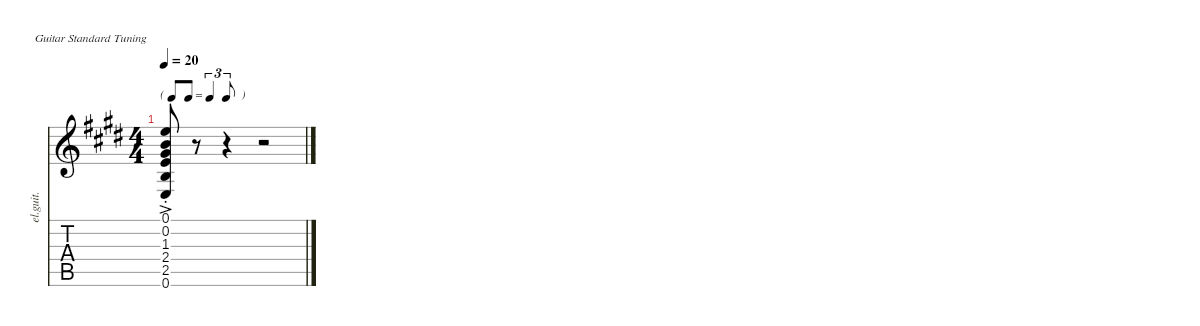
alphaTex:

\defaultSystemsLayout 4
\hideDynamics
\bracketExtendMode nobrackets
\otherSystemsTrackNameOrientation horizontal
\track ("Guitar II" "el.guit.") {instrument electricguitarclean}
\staff {score tabs}
\tuning (E4 B3 G3 D3 A2 E2)
\ts (4 4)
\tf triplet8th
\tempo 20
\clef g2
\ks e
(0.1{ac st acc forcenatural} 0.2{ac st acc forcenatural} 1.3{ac st acc #} 2.4{ac st acc forcenatural} 2.5{ac st acc forcenatural} 0.6{ac st acc forcenatural}).8{dy f beam Up} r.8{beam Up} r.4{beam Up} r.2{beam Up}
